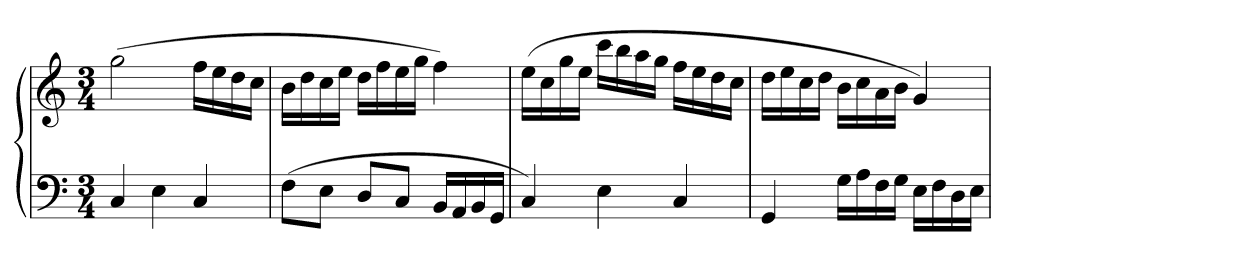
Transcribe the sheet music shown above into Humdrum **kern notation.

**kern	**kern
*part1	*part1
*staff2	*staff1
*clefF4	*clefG2
*k[]	*k[]
*M3/4	*M3/4
=	=
4C	(2gg
4E	.
4C	16ffLL
.	16ee
.	16dd
.	16ccJJ
=	=
(8FL	16bLL
.	16dd
8EJ	16cc
.	16eeJJ
8DL	16ddLL
.	16ff
8CJ	16ee
.	16ggJJ
16BBLL	4ff)
16AA	.
16BB	.
16GGJJ	.
=	=
4C)	(16eeLL
.	16cc
.	16gg
.	16eeJJ
4E	16cccLL
.	16bb
.	16aa
.	16ggJJ
4C	16ffLL
.	16ee
.	16dd
.	16ccJJ
=	=
4GG	16ddLL
.	16ee
.	16cc
.	16ddJJ
16GLL	16bLL
16A	16cc
16F	16a
16GJJ	16bJJ
16ELL	4g)
16F	.
16D	.
16EJJ	.
=	=
*-	*-
